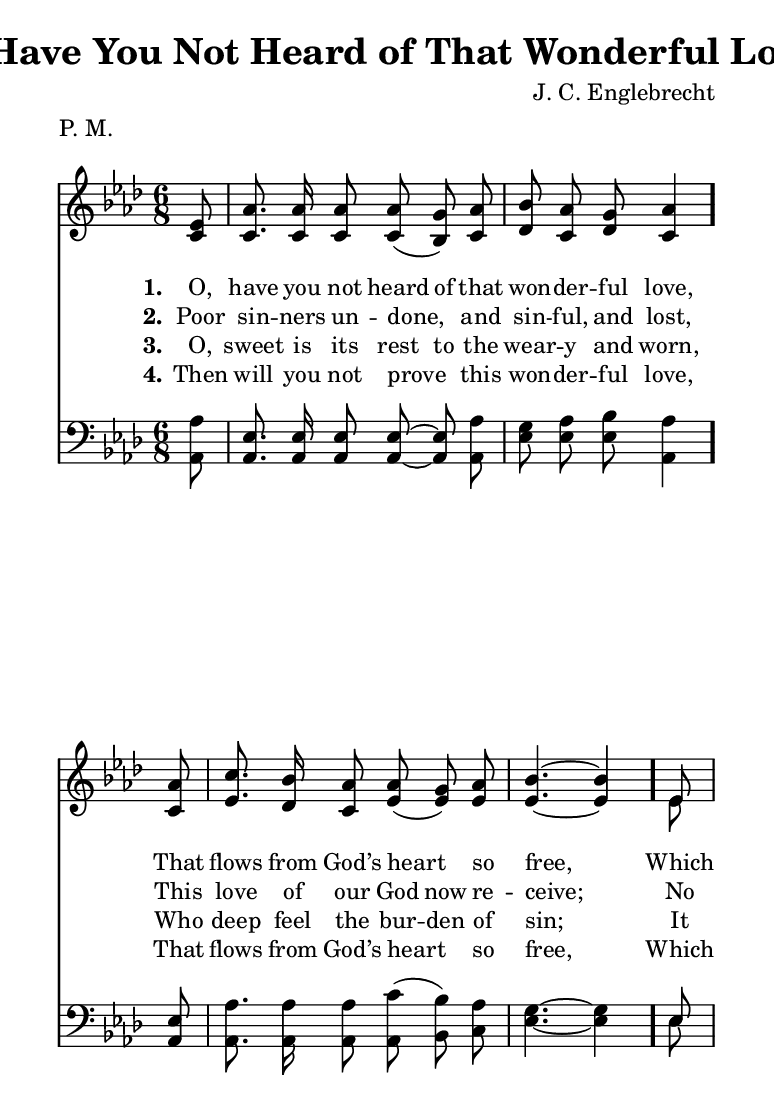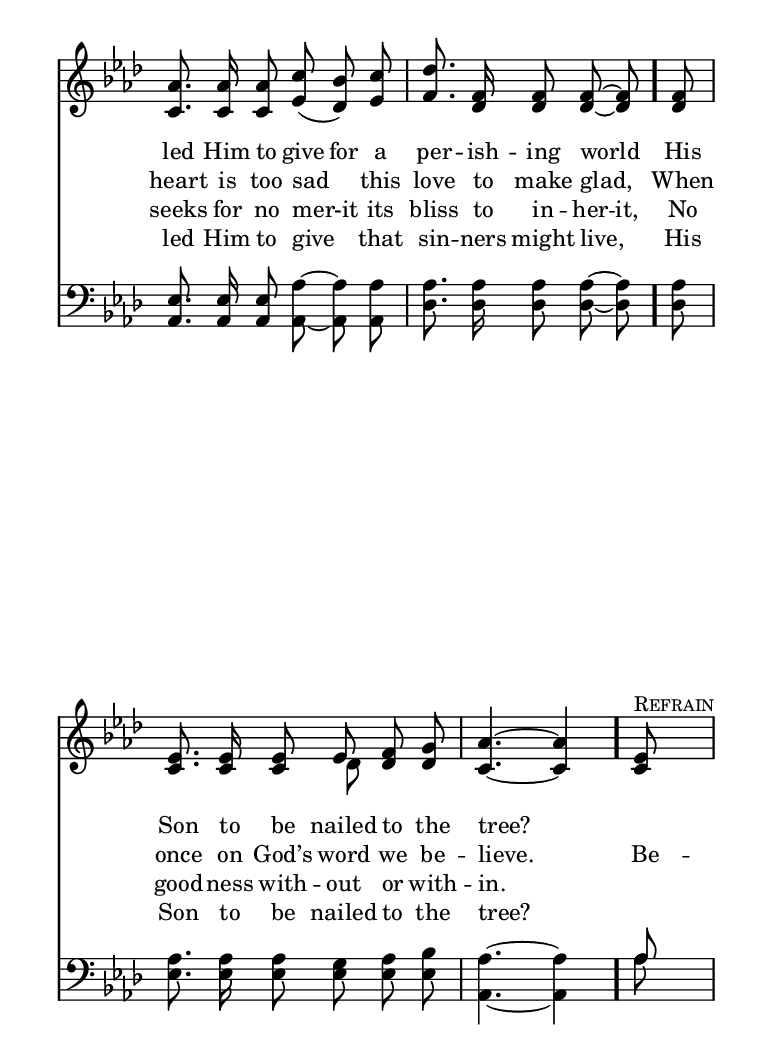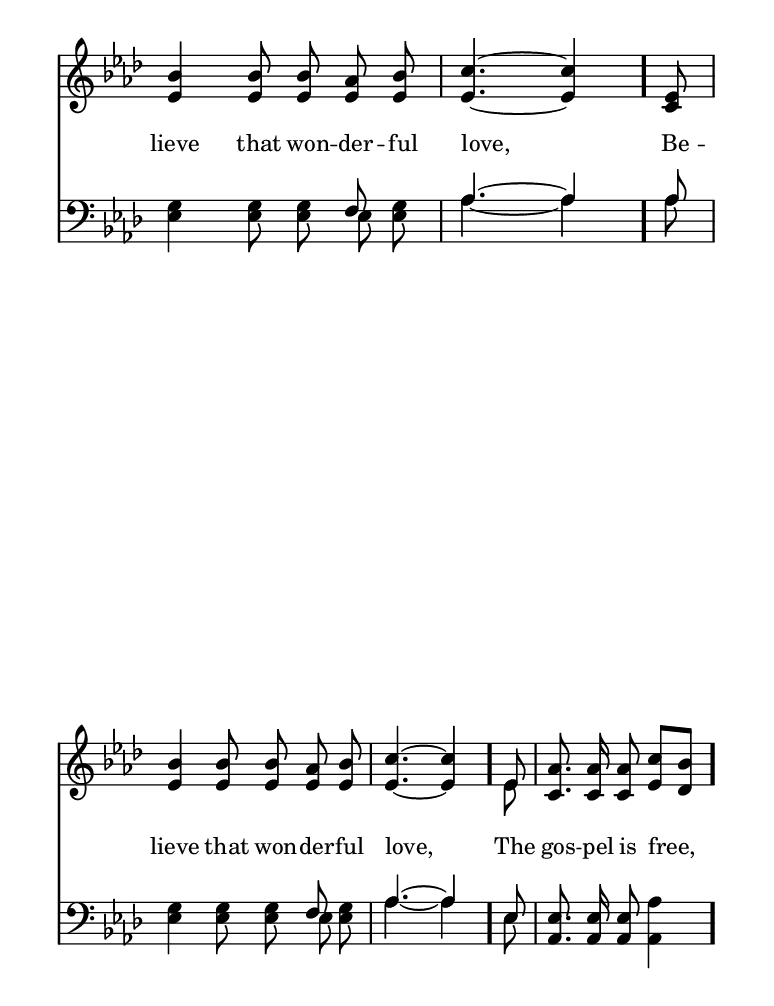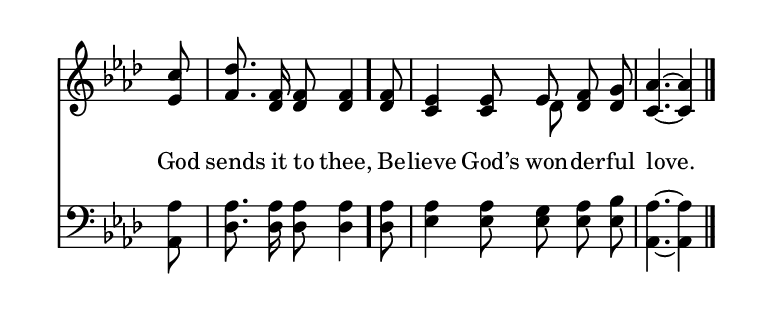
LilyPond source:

\include "common/global.ily"
\paper {
  \include "common/paper.ily"
  %ragged-bottom = ##t
  ragged-last-bottom = ##t
  systems-per-page = ##f
  system-count = #(cond (is-eogsized 5) (#t #f))
  page-count = #(cond (is-eogsized 2) (#t #f))
}

\header{
  hymnnumber = "25"
  title = "O, Have You Not Heard of That Wonderful Love?"
  tunename = ""
  meter = "P. M."
  %poet = ""
  composer = "J. C. Englebrecht"
  %copyright = ""
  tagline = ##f
}

% for fermata in MIDI
ta = { \tempo 8=120 }
tb = { \tempo 8=60  }

patternAA = { c8 | c8. c16 c8 c8( c8) c8 | c8 c8 c8 c4        }
patternAB = { c8 | c8. c16 c8 c8( c8) c8 | c8. c16 c8 c8 ~ c8 }
patternAC = { c8 | c8. c16 c8 c8 ~ c8 c8 | c8 c8 c8 c4        }
patternAD = { c8 | c8. c16 c8 c8 ~ c8 c8 | c8. c16 c8 c8 ~ c8 }

patternBA = { c8 | c8. c16 c8 c8( c8) c8 | c4. ~ c4 }
patternBB = { c8 | c8. c16 c8 c8  c8  c8 | c4. ~ c4 }

patternCA = { c8 | c4 c8 c8 c8 c8 c4. ~ c4 }

patternDA = { c8 | c8. c16 c8 c8[ c8] c8 | c8. c16 c8 c4 }
patternDB = { c8 | c8. c16 c8 c4      c8 | c8. c16 c8 c4 }

global = {
  \include "common/overrides.ily"
  \override Staff.TimeSignature.style = #'numbered
  \time 6/8
  \override Score.MetronomeMark.transparent = ##t % hide all fermata changes too
  \ta
  \key aes \major
  \partial 8
  \autoBeamOff
}

notesSoprano = {
\global
\relative c' {

  \changePitch \patternAA { ees  | aes aes aes aes g aes | bes aes g aes }
  \changePitch \patternBA { aes  | c bes aes aes g aes   | bes bes       }
  \changePitch \patternAB { ees, | aes aes aes c bes c   | des f, f f f  }
  \changePitch \patternBB { f    | ees ees ees ees f g   | aes aes       }

  << s^\markup { \small \caps "Refrain" }
  \changePitch \patternCA { ees  | bes' bes bes aes bes | c c        } >>
  \changePitch \patternCA { ees, | bes' bes bes aes bes | c c        }
  \changePitch \patternDA { ees, | aes aes aes c bes c  | des f, f f }
  \changePitch \patternCA { f    | ees ees ees f g      | aes aes    }

  \bar "|."

}
}

notesAlto = {
\global
\relative e' {

  \changePitch \patternAA { c   | c c c c bes c         | des c des c       }
  \changePitch \patternBA { c   | ees des c ees ees ees | ees ees           }
  \changePitch \patternAB { ees | c c c ees des ees     | f des des des des }
  \changePitch \patternBB { des | c c c des des des     | c c               }

  \changePitch \patternCA { c   | ees ees ees ees ees   | ees ees           }
  \changePitch \patternCA { c   | ees ees ees ees ees   | ees ees           }
  \changePitch \patternDA { ees | c c c ees des ees     | f des des des     }
  \changePitch \patternCA { des | c c des des des       | c c               }

}
}

notesTenor = {
\global
\relative a {

  \changePitch \patternAC { aes | ees ees ees ees ees aes | g aes bes aes       }
  \changePitch \patternBA { ees | aes aes aes c bes aes   | g g                 }
  \changePitch \patternAD { ees | ees ees ees aes aes aes | aes aes aes aes aes }
  \changePitch \patternBB { aes | aes aes aes g aes bes   | aes aes             }

  \changePitch \patternCA { aes | g g g f g               | aes aes             }
  \changePitch \patternCA { aes | g g g f g               | aes aes             }
  \changePitch \patternDB { ees | ees ees ees aes aes     | aes aes aes aes     }
  \changePitch \patternCA { aes | aes aes g aes bes       | aes aes             }

}
}

notesBass = {
\global
\relative a, {

  \changePitch \patternAC { aes  | aes aes aes aes aes aes  | ees' ees ees aes,   }
  \changePitch \patternBA { aes  | aes aes aes aes bes c    | ees ees             }
  \changePitch \patternAD { ees  | aes, aes aes aes aes aes | des des des des des }
  \changePitch \patternBB { des  | ees ees ees ees ees ees  | aes, aes            }

  \changePitch \patternCA { aes' | ees ees ees ees ees      | aes aes             }
  \changePitch \patternCA { aes  | ees ees ees ees ees      | aes aes             }
  \changePitch \patternDB { ees  | aes, aes aes aes aes     | des des des des     }
  \changePitch \patternCA { des  | ees ees ees ees ees      | aes, aes            }

}
}

Refrain = \lyricmode {

Be -- lieve that won -- der -- ful love, \bar "."
Be -- lieve that won -- der -- ful love, \bar "."
The gos -- pel is free, \bar "." { \pageBreak }
God sends it to thee, \bar "."
Be -- lieve God’s won -- der -- ful love. \bar "."

}

wordsA = \lyricmode {
\set stanza = "1."

O, have you not { \mon } heard of { \moff } that won -- der -- ful love, \bar "."
That flows from God’s heart so free, \bar "."
Which led Him to { \mon } give for { \moff } a per -- ish -- ing world \bar "."
His Son to be nailed to the tree? \bar "."

}

wordsB = \lyricmode {
\set stanza = "2."

Poor sin -- ners un -- done, and sin -- ful, and lost,
This love of our { \mon } God now { \moff } re -- ceive;
No heart is too sad this love to make glad,
When once on God’s word we be -- lieve.

\bar "."

\Refrain

}

wordsC = \lyricmode {
\set stanza = "3."

O, sweet is its { \mon } rest to { \moff } the wear -- y and worn,
Who deep feel the { \mon } bur -- den { \moff } of sin;
It seeks for no mer-it its bliss to { \mon } in -- her -- it, { \moff }
No good -- ness with -- out or with -- in.

}

wordsD = \lyricmode {
\set stanza = "4."

Then will you not prove this won -- der -- ful love,
That flows from God’s heart so free,
Which led Him to give that sin -- ners might live,
His Son to be nailed to the tree?

}

\score {
  \context ChoirStaff <<
    \context Staff = upper <<
      \set ChoirStaff.systemStartDelimiter = #'SystemStartBar
      \partcombine #'(2 . 9) \notesSoprano \notesAlto
      \context NullVoice = sopranos { \voiceOne << \notesSoprano >> }
      \context NullVoice = altos { \voiceTwo << \notesAlto >> }
      \context Lyrics = one   \lyricsto sopranos \wordsA
      \context Lyrics = two   \lyricsto sopranos \wordsB
      \context Lyrics = three \lyricsto sopranos \wordsC
      \context Lyrics = four  \lyricsto sopranos \wordsD
      %\context Lyrics = five  \lyricsto sopranos \wordsE
    >>
    \context Staff = men <<
      \clef bass
      \partcombine #'(2 . 9) \notesTenor \notesBass
      \context NullVoice = tenors { \voiceOne << \notesTenor >> }
      \context NullVoice = basses { \voiceTwo << \notesBass >> }
    >>
  >>
  \layout {
    \include "common/layout.ily"
  }
  \midi{
    \include "common/midi.ily"
  }
}

\version "2.19.49"  % necessary for upgrading to future LilyPond versions.

% vi:set et ts=2 sw=2 ai nocindent syntax=lilypond:
